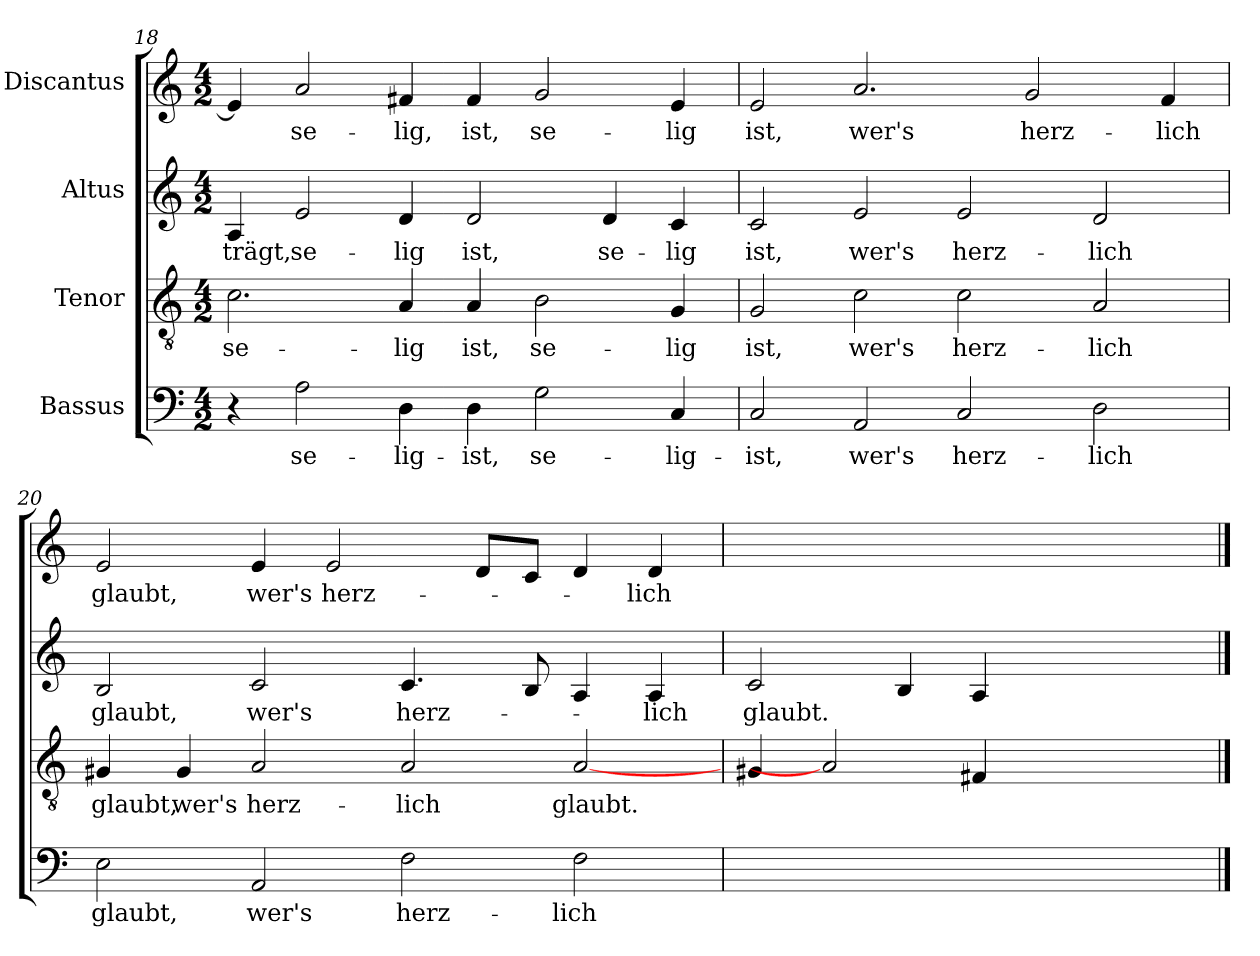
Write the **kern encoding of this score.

**kern	**text	**kern	**text	**kern	**text	**kern	**text
*part4	*part4	*part3	*part3	*part2	*part2	*part1	*part1
*staff4	*staff4	*staff3	*staff3	*staff2	*staff2	*staff1	*staff1
*I"Bassus	*	*I"Tenor	*	*I"Altus	*	*I"Discantus	*
!!LO:LB:g=z
*clefF4	*	*clefGv2	*	*clefG2	*	*clefG2	*
*k[]	*	*k[]	*	*k[]	*	*k[]	*
*C:	*	*C:	*	*C:	*	*C:	*
*M4/2	*	*M4/2	*	*M4/2	*	*M4/2	*
=18	=18	=18	=18	=18	=18	=18	=18
!	!	!	!LO:LY:b	!	!LO:LY:b	!	!
4r	.	2.c	se-	4A	trägt,	4e]	.
!	!LO:LY:b	!	!	!	!LO:LY:b	!	!LO:LY:b
2A	se-	.	.	2e	se-	2a	se-
!	!LO:LY:b	!	!LO:LY:b	!	!LO:LY:b	!	!LO:LY:b
4D	-lig-	4A	-lig	4d	-lig	4f#X	-lig,
!	!LO:LY:b	!	!LO:LY:b	!	!LO:LY:b	!	!LO:LY:b
4D	-ist,	4A	ist,	2d	ist,	4f#	ist,
!	!LO:LY:b	!	!LO:LY:b	!	!	!	!LO:LY:b
2G	se-	2B	se-	.	.	2g	se-
!	!	!	!	!	!LO:LY:b	!	!
.	.	.	.	4d	se-	.	.
!	!LO:LY:b	!	!LO:LY:b	!	!LO:LY:b	!	!LO:LY:b
4C	-lig-	4G	-lig	4c	-lig	4e	-lig
=19	=19	=19	=19	=19	=19	=19	=19
!	!LO:LY:b	!	!LO:LY:b	!	!LO:LY:b	!	!LO:LY:b
2C	-ist,	2G	ist,	2c	ist,	2e	ist,
!	!LO:LY:b	!	!LO:LY:b	!	!LO:LY:b	!	!LO:LY:b
2AA	wer's	2c	wer's	2e	wer's	2.a	wer's
!	!LO:LY:b	!	!LO:LY:b	!	!LO:LY:b	!	!
2C	herz-	2c	herz-	2e	herz-	.	.
!	!	!	!	!	!	!	!LO:LY:b
.	.	.	.	.	.	2g	herz-
!	!LO:LY:b	!	!LO:LY:b	!	!LO:LY:b	!	!
2D	-lich	2A	-lich	2d	-lich	.	.
!	!	!	!	!	!	!	!LO:LY:b
.	.	.	.	.	.	4f	-lich
=20	=20	=20	=20	=20	=20	=20	=20
!	!LO:LY:b	!	!LO:LY:b	!	!LO:LY:b	!	!LO:LY:b
2E	glaubt,	4G#X	glaubt,	2B	glaubt,	2e	glaubt,
!	!	!	!LO:LY:b	!	!	!	!
.	.	4G#	wer's	.	.	.	.
!	!LO:LY:b	!	!LO:LY:b	!	!LO:LY:b	!	!LO:LY:b
2AA	wer's	2A	herz-	2c	wer's	4e	wer's
!	!	!	!	!	!	!	!LO:LY:b
.	.	.	.	.	.	2e	herz-
!	!LO:LY:b	!	!LO:LY:b	!	!LO:LY:b	!	!
2F	herz-	2A	-lich	4.c	herz-	.	.
.	.	.	.	.	.	8dL	.
.	.	.	.	8B	.	8cJ	.
!	!LO:LY:b	!	!LO:LY:b	!	!	!	!
2F	-lich	[2A	glaubt.	4A	.	4d	.
!	!	!	!	!	!LO:LY:b	!	!LO:LY:b
.	.	.	.	4A	-lich	4d	-lich
=21	=21	=21	=21	=21	=21	=21	=21
!	!LO:LY:b	!	!	!	!LO:LY:b	!	!LO:LY:b
0Eyy	glaubt.	4G#X	.	2c	glaubt.	0eyy	glaubt.
.	.	2A]	.	.	.	.	.
.	.	.	.	4B	.	.	.
.	.	4F#X	.	4A	.	.	.
.	.	1G#yy	.	1Byy	.	.	.
==	==	==	==	==	==	==	==
*-	*-	*-	*-	*-	*-	*-	*-
